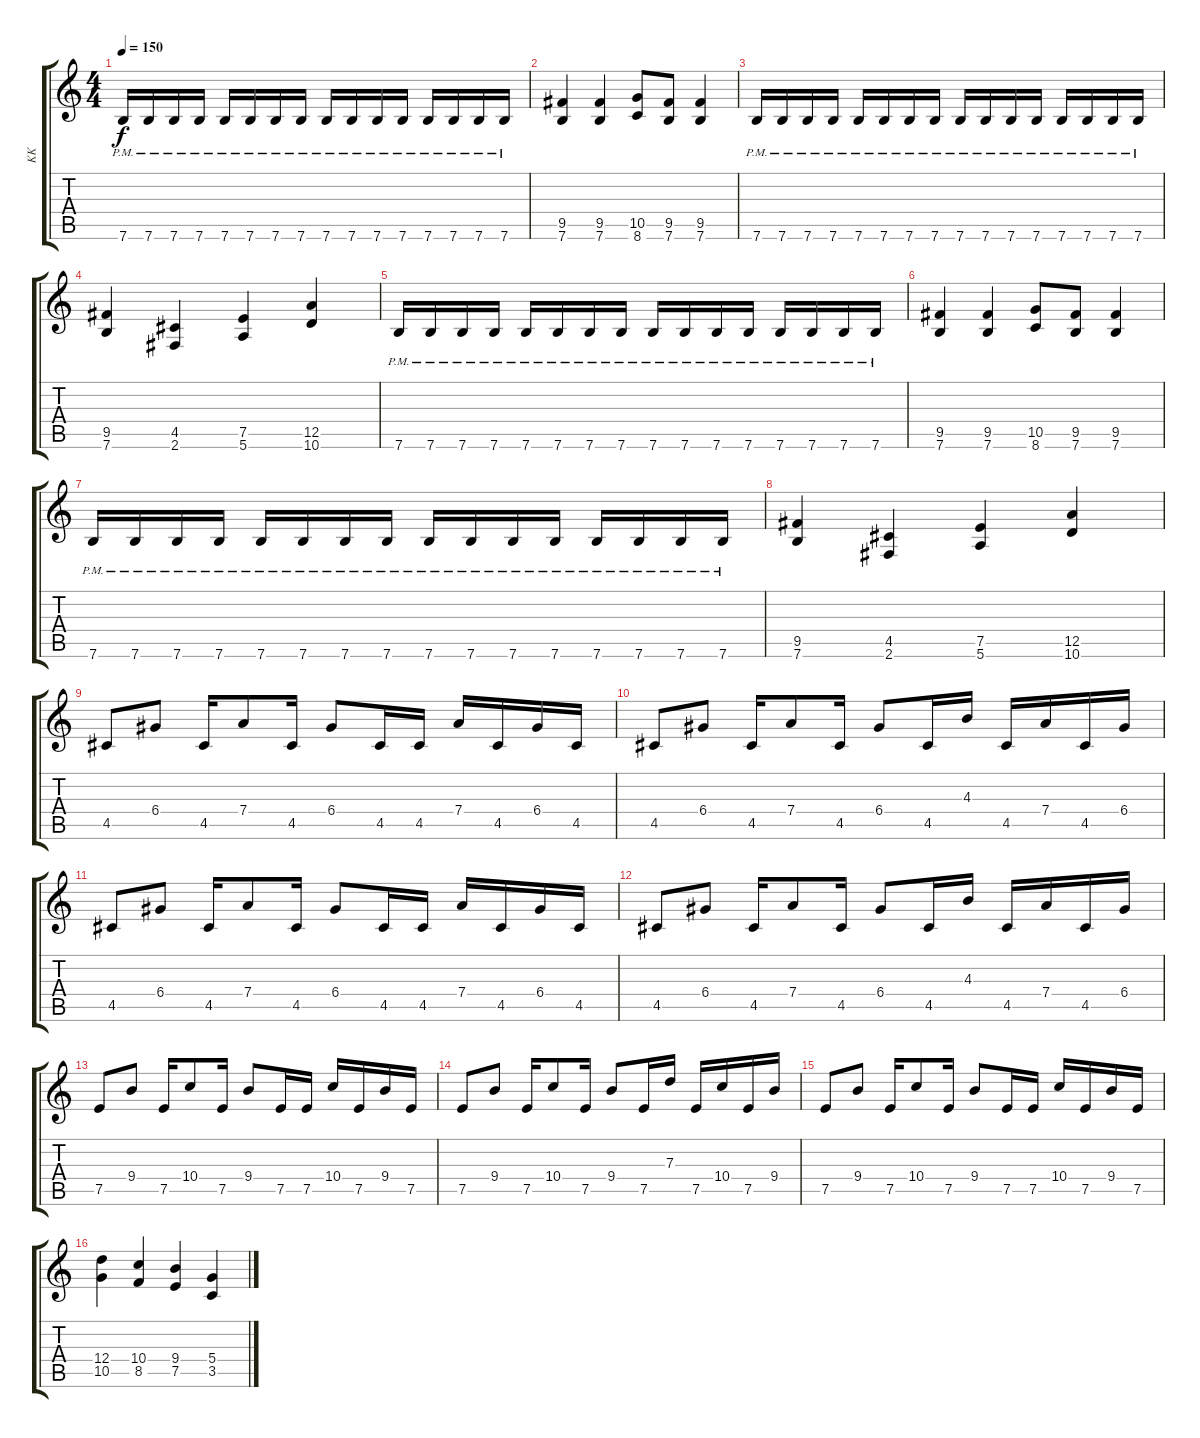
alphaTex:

\track ("KK" "KK") {instrument distortionguitar}
\staff {score tabs}
\tuning (E4 B3 G3 D3 A2 E2) {hide}
\ts (4 4)
\tempo 150
\clef g2
\ks c
7.6{pm}.16{dy f} 7.6{pm}.16 7.6{pm}.16 7.6{pm}.16 7.6{pm}.16 7.6{pm}.16 7.6{pm}.16 7.6{pm}.16 7.6{pm}.16 7.6{pm}.16 7.6{pm}.16 7.6{pm}.16 7.6{pm}.16 7.6{pm}.16 7.6{pm}.16 7.6{pm}.16 |
(9.5 7.6).4 (9.5 7.6).4 (10.5 8.6).8 (9.5 7.6).8 (9.5 7.6).4 |
7.6{pm}.16 7.6{pm}.16 7.6{pm}.16 7.6{pm}.16 7.6{pm}.16 7.6{pm}.16 7.6{pm}.16 7.6{pm}.16 7.6{pm}.16 7.6{pm}.16 7.6{pm}.16 7.6{pm}.16 7.6{pm}.16 7.6{pm}.16 7.6{pm}.16 7.6{pm}.16 |
(9.5 7.6).4 (4.5 2.6).4 (7.5 5.6).4 (12.5 10.6).4 |
7.6{pm}.16 7.6{pm}.16 7.6{pm}.16 7.6{pm}.16 7.6{pm}.16 7.6{pm}.16 7.6{pm}.16 7.6{pm}.16 7.6{pm}.16 7.6{pm}.16 7.6{pm}.16 7.6{pm}.16 7.6{pm}.16 7.6{pm}.16 7.6{pm}.16 7.6{pm}.16 |
(9.5 7.6).4 (9.5 7.6).4 (10.5 8.6).8 (9.5 7.6).8 (9.5 7.6).4 |
7.6{pm}.16 7.6{pm}.16 7.6{pm}.16 7.6{pm}.16 7.6{pm}.16 7.6{pm}.16 7.6{pm}.16 7.6{pm}.16 7.6{pm}.16 7.6{pm}.16 7.6{pm}.16 7.6{pm}.16 7.6{pm}.16 7.6{pm}.16 7.6{pm}.16 7.6{pm}.16 |
(9.5 7.6).4 (4.5 2.6).4 (7.5 5.6).4 (12.5 10.6).4 |
4.5.8 6.4.8 4.5.16 7.4.8 4.5.16 6.4.8 4.5.16 4.5.16 7.4.16 4.5.16 6.4.16 4.5.16 |
4.5.8 6.4.8 4.5.16 7.4.8 4.5.16 6.4.8 4.5.16 4.3.16 4.5.16 7.4.16 4.5.16 6.4.16 |
4.5.8 6.4.8 4.5.16 7.4.8 4.5.16 6.4.8 4.5.16 4.5.16 7.4.16 4.5.16 6.4.16 4.5.16 |
4.5.8 6.4.8 4.5.16 7.4.8 4.5.16 6.4.8 4.5.16 4.3.16 4.5.16 7.4.16 4.5.16 6.4.16 |
7.5.8 9.4.8 7.5.16 10.4.8 7.5.16 9.4.8 7.5.16 7.5.16 10.4.16 7.5.16 9.4.16 7.5.16 |
7.5.8 9.4.8 7.5.16 10.4.8 7.5.16 9.4.8 7.5.16 7.3.16 7.5.16 10.4.16 7.5.16 9.4.16 |
7.5.8 9.4.8 7.5.16 10.4.8 7.5.16 9.4.8 7.5.16 7.5.16 10.4.16 7.5.16 9.4.16 7.5.16 |
(12.4 10.5).4 (10.4 8.5).4 (9.4 7.5).4 (5.4 3.5).4
